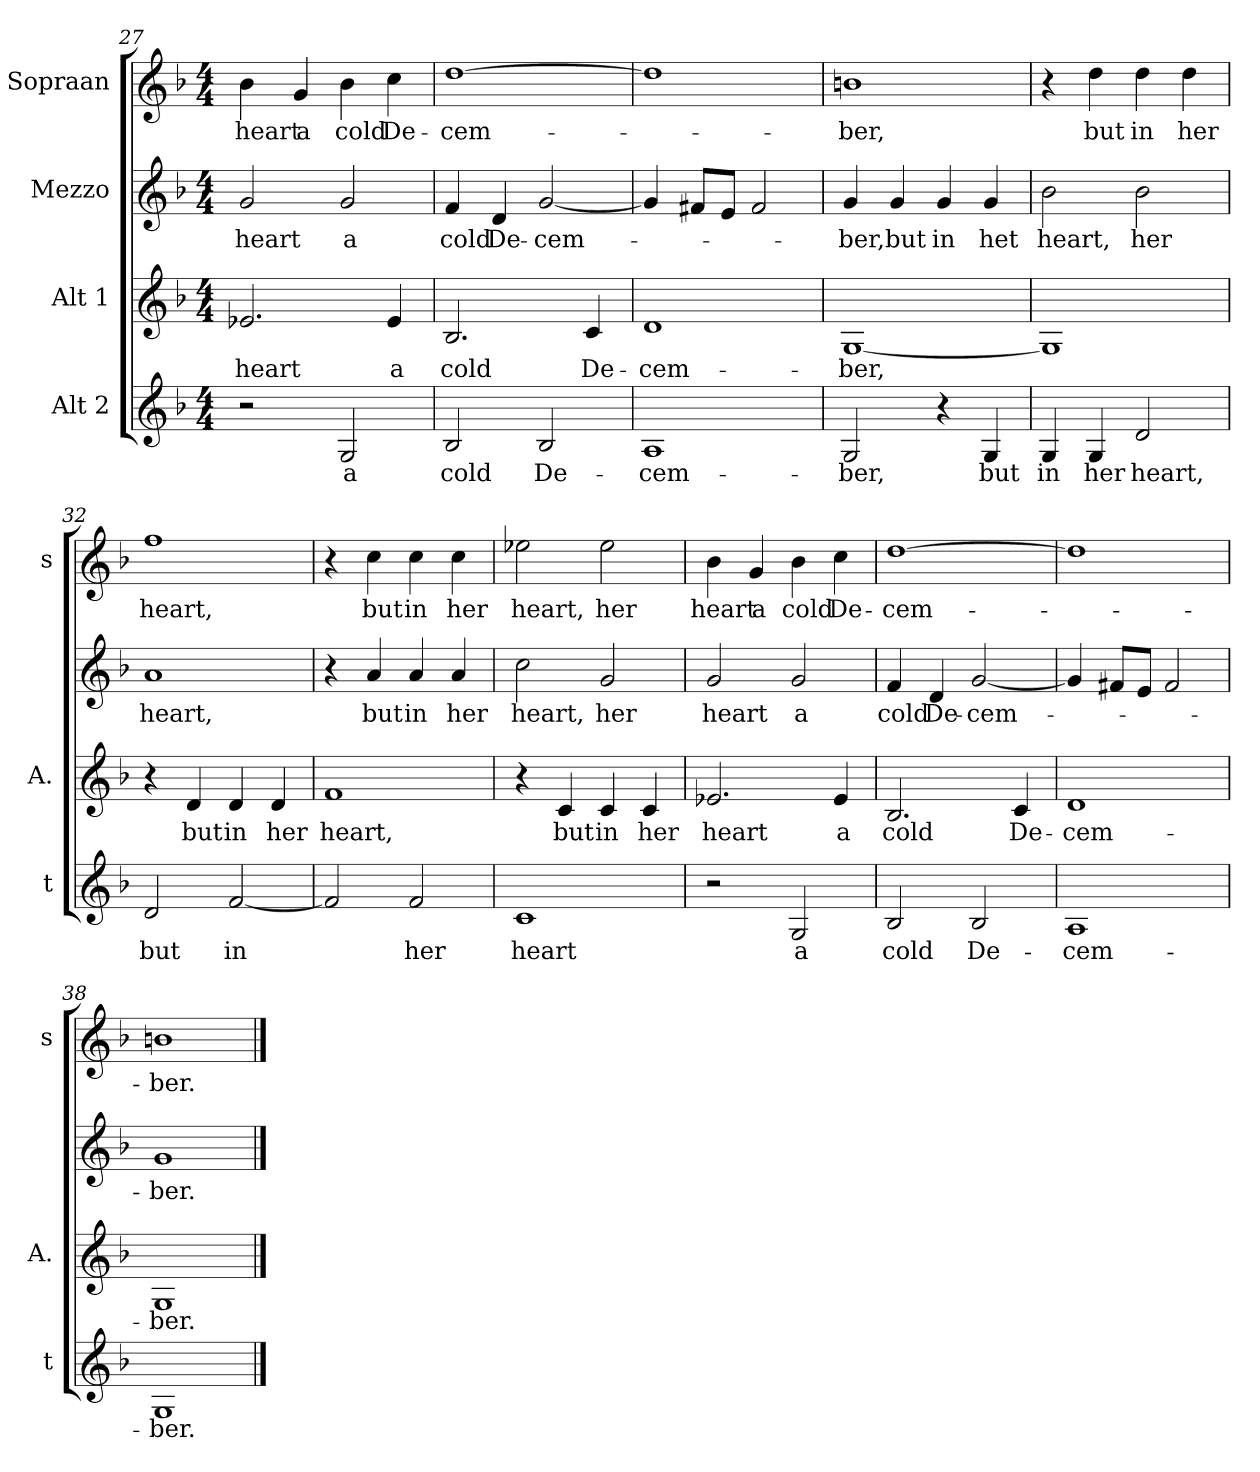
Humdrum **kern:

**kern	**text	**kern	**text	**kern	**text	**kern	**text
*part4	*part4	*part3	*part3	*part2	*part2	*part1	*part1
*staff4	*staff4	*staff3	*staff3	*staff2	*staff2	*staff1	*staff1
*I"Alt 2	*	*I"Alt 1	*	*I"Mezzo	*	*I"Sopraan	*
*I't	*	*I'A.	*	*	*	*I's	*
*clefG2	*	*clefG2	*	*clefG2	*	*clefG2	*
*k[b-]	*	*k[b-]	*	*k[b-]	*	*k[b-]	*
*F:	*	*F:	*	*F:	*	*F:	*
*M4/4	*	*M4/4	*	*M4/4	*	*M4/4	*
=27	=27	=27	=27	=27	=27	=27	=27
!	!	!	!LO:LY:b	!	!LO:LY:b	!	!LO:LY:b
2r	.	2.e-X/	heart	2g/	heart	4b-\	heart
!	!	!	!	!	!	!	!LO:LY:b
.	.	.	.	.	.	4g/	a
!	!LO:LY:b	!	!	!	!LO:LY:b	!	!LO:LY:b
2G/	a	.	.	2g/	a	4b-\	cold
!	!	!	!LO:LY:b	!	!	!	!LO:LY:b
.	.	4e-/	a	.	.	4cc\	De-
=28	=28	=28	=28	=28	=28	=28	=28
!	!LO:LY:b	!	!LO:LY:b	!	!LO:LY:b	!	!LO:LY:b
2B-/	cold	2.B-/	cold	4f/	cold	[1dd	-cem-
!	!	!	!	!	!LO:LY:b	!	!
.	.	.	.	4d/	De-	.	.
!	!LO:LY:b	!	!	!	!LO:LY:b	!	!
2B-/	De-	.	.	[2g/	-cem-	.	.
!	!	!	!LO:LY:b	!	!	!	!
.	.	4c/	De-	.	.	.	.
=29	=29	=29	=29	=29	=29	=29	=29
!	!LO:LY:b	!	!LO:LY:b	!	!	!	!
1A	-cem-	1d	-cem-	4g/]	.	1dd]	.
.	.	.	.	8f#X/L	.	.	.
.	.	.	.	8e/J	.	.	.
.	.	.	.	2f#/	.	.	.
=30	=30	=30	=30	=30	=30	=30	=30
!	!LO:LY:b	!	!LO:LY:b	!	!LO:LY:b	!	!LO:LY:b
2G/	-ber,	[1G	-ber,	4g/	-ber,	1bn	-ber,
!	!	!	!	!	!LO:LY:b	!	!
.	.	.	.	4g/	but	.	.
!	!	!	!	!	!LO:LY:b	!	!
4r	.	.	.	4g/	in	.	.
!	!LO:LY:b	!	!	!	!LO:LY:b	!	!
4G/	but	.	.	4g/	het	.	.
!!LO:PB:g=z
=31	=31	=31	=31	=31	=31	=31	=31
!	!LO:LY:b	!	!	!	!LO:LY:b	!	!
4G/	in	1G]	.	2b-\	heart,	4r	.
!	!LO:LY:b	!	!	!	!	!	!LO:LY:b
4G/	her	.	.	.	.	4dd\	but
!	!LO:LY:b	!	!	!	!LO:LY:b	!	!LO:LY:b
2d/	heart,	.	.	2b-\	her	4dd\	in
!	!	!	!	!	!	!	!LO:LY:b
.	.	.	.	.	.	4dd\	her
=32	=32	=32	=32	=32	=32	=32	=32
!	!LO:LY:b	!	!	!	!LO:LY:b	!	!LO:LY:b
2d/	but	4r	.	1a	heart,	1ff	heart,
!	!	!	!LO:LY:b	!	!	!	!
.	.	4d/	but	.	.	.	.
!	!LO:LY:b	!	!LO:LY:b	!	!	!	!
[2f/	in	4d/	in	.	.	.	.
!	!	!	!LO:LY:b	!	!	!	!
.	.	4d/	her	.	.	.	.
=33	=33	=33	=33	=33	=33	=33	=33
!	!	!	!LO:LY:b	!	!	!	!
2f/]	.	1f	heart,	4r	.	4r	.
!	!	!	!	!	!LO:LY:b	!	!LO:LY:b
.	.	.	.	4a/	but	4cc\	but
!	!LO:LY:b	!	!	!	!LO:LY:b	!	!LO:LY:b
2f/	her	.	.	4a/	in	4cc\	in
!	!	!	!	!	!LO:LY:b	!	!LO:LY:b
.	.	.	.	4a/	her	4cc\	her
=34	=34	=34	=34	=34	=34	=34	=34
!	!LO:LY:b	!	!	!	!LO:LY:b	!	!LO:LY:b
1c	heart	4r	.	2cc\	heart,	2ee-X\	heart,
!	!	!	!LO:LY:b	!	!	!	!
.	.	4c/	but	.	.	.	.
!	!	!	!LO:LY:b	!	!LO:LY:b	!	!LO:LY:b
.	.	4c/	in	2g/	her	2ee-\	her
!	!	!	!LO:LY:b	!	!	!	!
.	.	4c/	her	.	.	.	.
!!LO:LB:g=z
=35	=35	=35	=35	=35	=35	=35	=35
!	!	!	!LO:LY:b	!	!LO:LY:b	!	!LO:LY:b
2r	.	2.e-X/	heart	2g/	heart	4b-\	heart
!	!	!	!	!	!	!	!LO:LY:b
.	.	.	.	.	.	4g/	a
!	!LO:LY:b	!	!	!	!LO:LY:b	!	!LO:LY:b
2G/	a	.	.	2g/	a	4b-\	cold
!	!	!	!LO:LY:b	!	!	!	!LO:LY:b
.	.	4e-/	a	.	.	4cc\	De-
=36	=36	=36	=36	=36	=36	=36	=36
!	!LO:LY:b	!	!LO:LY:b	!	!LO:LY:b	!	!LO:LY:b
2B-/	cold	2.B-/	cold	4f/	cold	[1dd	-cem-
!	!	!	!	!	!LO:LY:b	!	!
.	.	.	.	4d/	De-	.	.
!	!LO:LY:b	!	!	!	!LO:LY:b	!	!
2B-/	De-	.	.	[2g/	-cem-	.	.
!	!	!	!LO:LY:b	!	!	!	!
.	.	4c/	De-	.	.	.	.
=37	=37	=37	=37	=37	=37	=37	=37
!	!LO:LY:b	!	!LO:LY:b	!	!	!	!
1A	-cem-	1d	-cem-	4g/]	.	1dd]	.
.	.	.	.	8f#X/L	.	.	.
.	.	.	.	8e/J	.	.	.
.	.	.	.	2f#/	.	.	.
=38	=38	=38	=38	=38	=38	=38	=38
!	!LO:LY:b	!	!LO:LY:b	!	!LO:LY:b	!	!LO:LY:b
1G	-ber.	1G	-ber.	1g	-ber.	1bn	-ber.
==	==	==	==	==	==	==	==
*-	*-	*-	*-	*-	*-	*-	*-
